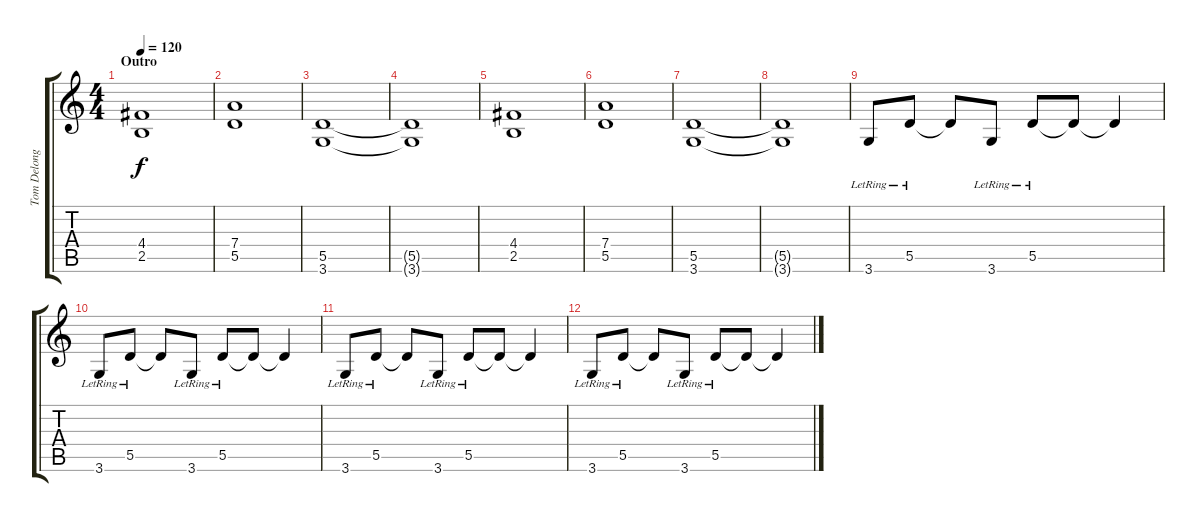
\track ("Tom Delonge - Guitar" "Tom Delong") {instrument distortionguitar}
\staff {score tabs}
\tuning (E4 B3 G3 D3 A2 E2) {hide}
\ts (4 4)
\section ("" "Outro")
\tempo 120
\clef g2
\ks c
(4.4 2.5).1{dy f} |
(7.4 5.5).1 |
(5.5 3.6).1 |
(5.5{t} 3.6{t}).1 |
(4.4 2.5).1 |
(7.4 5.5).1 |
(5.5 3.6).1{volume 5} |
(5.5{t} 3.6{t}).1 |
3.6{lr}.8{volume 11 instrument electricguitarclean} 5.5{lr}.8{volume 0} 5.5{t}.8 3.6{lr}.8 5.5{lr}.8 5.5{t}.8 5.5{t}.4 |
3.6{lr}.8 5.5{lr}.8 5.5{t}.8 3.6{lr}.8 5.5{lr}.8 5.5{t}.8 5.5{t}.4 |
3.6{lr}.8 5.5{lr}.8 5.5{t}.8 3.6{lr}.8 5.5{lr}.8 5.5{t}.8 5.5{t}.4 |
3.6{lr}.8 5.5{lr}.8 5.5{t}.8 3.6{lr}.8 5.5{lr}.8 5.5{t}.8 5.5{t}.4
